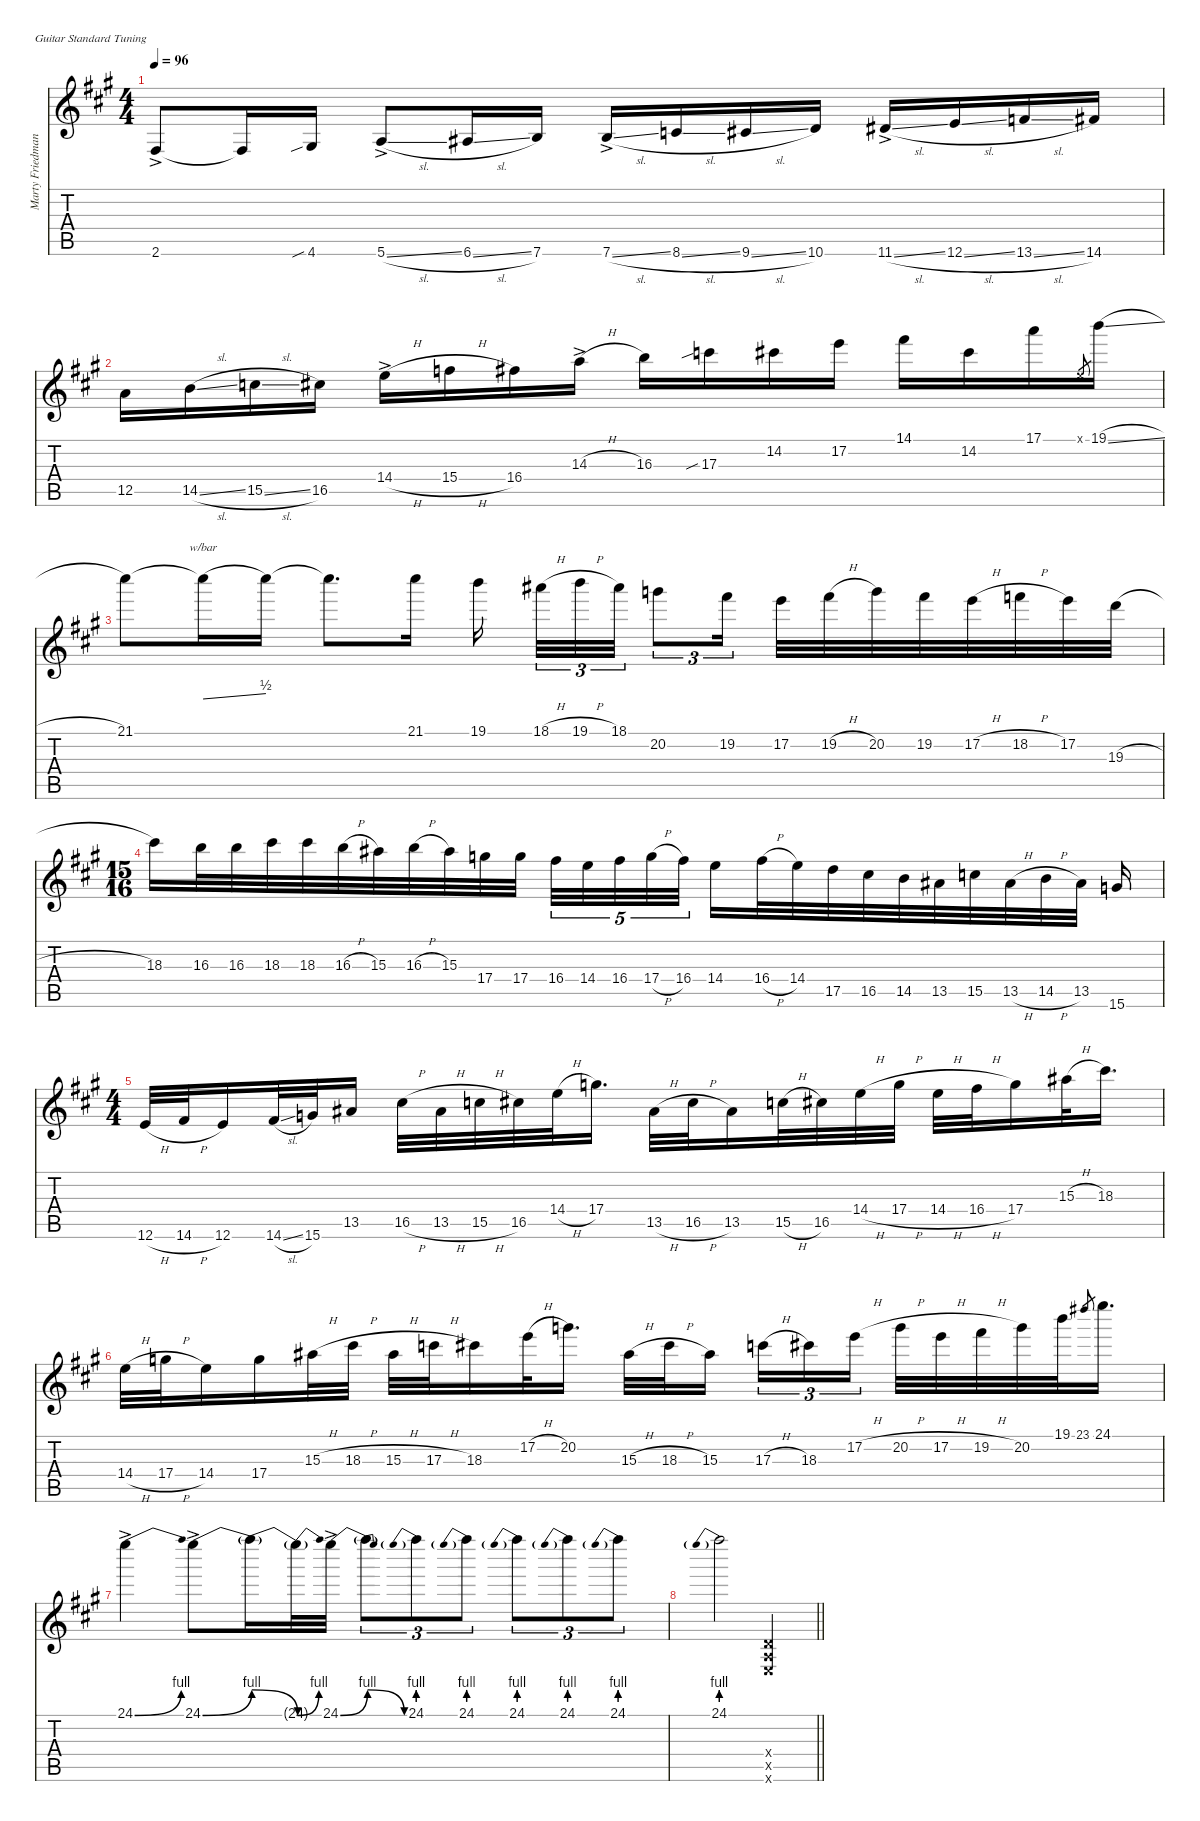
\defaultSystemsLayout 4
\hideDynamics
\bracketExtendMode nobrackets
\firstSystemTrackNameMode fullname
\otherSystemsTrackNameOrientation horizontal
\track ("Marty Friedman" "dist.guit.") {instrument distortionguitar}
\staff {score tabs}
\tuning (E4 B3 G3 D3 A2 E2)
\ts (4 4)
\tempo 96
\clef g2
\ks f#minor
2.6{ac acc #}.8{dy ff beam Up} 2.6{t acc #}.16{dy f beam Up} 4.6{sib acc #}.16{beam Up} 5.6{sl ac acc forcenatural}.8{dy ff beam Up} 6.6{sl acc #}.16{dy f beam Up} 7.6{acc forcenatural}.16{beam Up} 7.6{sl ac acc forcenatural}.16{dy ff beam Up} 8.6{sl acc forcenatural}.16{dy f beam Up} 9.6{sl acc #}.16{dy ff beam Up} 10.6{acc forcenatural}.16{dy f beam Up} 11.6{sl ac acc #}.16{dy ff beam Up} 12.6{sl acc forcenatural}.16{dy f beam Up} 13.6{sl acc forcenatural}.16{dy ff beam Up} 14.6{acc #}.16{dy f beam Up} |
12.5{acc forcenatural}.16{beam Down} 14.5{sl acc forcenatural}.16{beam Down} 15.5{sl acc forcenatural}.16{beam Down} 16.5{acc #}.16{beam Down} 14.4{h ac acc forcenatural}.16{dy ff beam Down} 15.4{h acc forcenatural}.16{dy f beam Down} 16.4{acc #}.16{beam Down} 14.3{h ac acc forcenatural}.16{dy ff beam Down} 16.3{acc forcenatural}.16{dy f beam Down} 17.3{sib acc forcenatural}.16{beam Down} 14.2{acc #}.16{beam Down} 17.2{acc forcenatural}.16{beam Down} 14.1{acc #}.16{beam Down} 14.2{acc #}.16{beam Down} 17.1{acc forcenatural}.16{beam Down} 0.1{x acc forcenatural}.8{gr dy mf beam Up} 19.1{sl acc forcenatural}.16{dy f beam Down} |
21.1{acc #}.8{beam Down} 21.1{t acc #}.16{tbe (dive default 0 0 60 2) beam Down} 21.1{t acc #}.16{beam Down} 21.1{t acc #}.8{d beam Down} 21.1{acc #}.16{beam Down} 19.1{acc forcenatural}.16{beam Down} 18.1{h acc #}.32{tu (3 2) beam Down} 19.1{h acc forcenatural}.32{tu (3 2) beam Down} 18.1{acc #}.32{tu (3 2) beam Down} 20.2{acc forcenatural}.8{tu (3 2) beam Down} 19.2{acc #}.16{tu (3 2) beam Down} 17.2{acc forcenatural}.32{beam Down} 19.2{h acc #}.32{beam Down} 20.2{acc forcenatural}.32{beam Down} 19.2{acc #}.32{beam Down} 17.2{h acc forcenatural}.32{beam Down} 18.2{h acc forcenatural}.32{beam Down} 17.2{acc forcenatural}.32{beam Down} 19.3{h acc forcenatural}.32{beam Down} |
\ts (15 16)
\beaming (8 7)
18.3{acc #}.16{beam Down} 16.3{acc forcenatural}.32{beam Down} 16.3{acc forcenatural}.32{beam Down} 18.3{acc #}.32{beam Down} 18.3{acc #}.32{beam Down} 16.3{h acc forcenatural}.32{beam Down} 15.3{acc #}.32{beam Down} 16.3{h acc forcenatural}.32{beam Down} 15.3{acc #}.32{beam Down} 17.4{acc forcenatural}.32{beam Down} 17.4{acc forcenatural}.32{beam Down} 16.4{acc #}.32{tu (5 4) beam Down} 14.4{acc forcenatural}.32{tu (5 4) beam Down} 16.4{acc #}.32{tu (5 4) beam Down} 17.4{h acc forcenatural}.32{tu (5 4) beam Down} 16.4{acc #}.32{tu (5 4) beam Down} 14.4{acc forcenatural}.16{beam Down} 16.4{h acc #}.32{beam Down} 14.4{acc forcenatural}.32{beam Down} 17.5{acc forcenatural}.32{beam Down} 16.5{acc #}.32{beam Down} 14.5{acc forcenatural}.32{beam Down} 13.5{acc #}.32{beam Down} 15.5{acc forcenatural}.32{beam Down} 13.5{h acc #}.32{beam Down} 14.5{h acc forcenatural}.32{beam Down} 13.5{acc #}.32{beam Down} 15.6{acc forcenatural}.16{beam Up} |
\ts (4 4)
\beaming (8 2 2 2 2)
12.6{h acc forcenatural}.32{beam Up} 14.6{h acc #}.32{beam Up} 12.6{acc forcenatural}.16{beam Up} 14.6{sl acc #}.32{beam Up} 15.6{acc forcenatural}.32{beam Up} 13.5{acc #}.16{beam Up} 16.5{h acc #}.32{beam Down} 13.5{h acc #}.32{beam Down} 15.5{h acc forcenatural}.32{beam Down} 16.5{acc #}.32{beam Down} 14.4{h acc forcenatural}.32{beam Down} 17.4{acc forcenatural}.16{d beam Down} 13.5{h acc #}.32{beam Down} 16.5{h acc #}.32{beam Down} 13.5{acc #}.16{beam Down} 15.5{h acc forcenatural}.32{beam Down} 16.5{acc #}.32{beam Down} 14.4{h acc forcenatural}.32{beam Down} 17.4{h acc forcenatural}.32{beam Down} 14.4{h acc forcenatural}.32{beam Down} 16.4{h acc #}.32{beam Down} 17.4{acc forcenatural}.16{beam Down} 15.3{h acc #}.32{beam Down} 18.3{acc #}.16{d beam Down} |
14.4{h acc forcenatural}.32{beam Down} 17.4{h acc forcenatural}.32{beam Down} 14.4{acc forcenatural}.16{beam Down} 17.4{acc forcenatural}.16{beam Down} 15.3{h acc #}.32{beam Down} 18.3{h acc #}.32{beam Down} 15.3{h acc #}.32{beam Down} 17.3{h acc forcenatural}.32{beam Down} 18.3{acc #}.16{beam Down} 17.2{h acc forcenatural}.32{beam Down} 20.2{acc forcenatural}.16{d beam Down} 15.3{h acc #}.32{beam Down} 18.3{h acc #}.32{beam Down} 15.3{acc #}.16{beam Down} 17.3{h acc forcenatural}.16{tu (3 2) beam Down} 18.3{acc #}.16{tu (3 2) beam Down} 17.2{h acc forcenatural}.16{tu (3 2) beam Down} 20.2{h acc forcenatural}.32{beam Down} 17.2{h acc forcenatural}.32{beam Down} 19.2{h acc #}.32{beam Down} 20.2{acc forcenatural}.32{beam Down} 19.1{acc forcenatural}.32{beam Down} 23.1{acc #}.8{gr dy mf beam Up} 24.1{acc forcenatural}.16{d dy f beam Down} |
24.1{be (bend 0 0 30 4) ac acc forcenatural}.4{dy ff beam Down} 24.1{be (bend 0 0 60 4) ac acc forcenatural}.8{beam Down} 24.1{be (release 0 4 60 0) t}.16{dy f beam Down} 24.1{be (bend 0 0 60 4) t acc forcenatural}.32{beam Down} 24.1{be (bend 0 0 60 4) ac acc forcenatural}.32{dy ff beam Down} 24.1{be (release 0 4 60 0) t}.8{tu (3 2) dy f beam Down} 24.1{be (prebend 0 4 60 4)}.8{tu (3 2) beam Down} 24.1{be (prebend 0 4 60 4)}.8{tu (3 2) beam Down} 24.1{be (prebend 0 4 60 4)}.8{tu (3 2) beam Down} 24.1{be (prebend 0 4 60 4)}.8{tu (3 2) beam Down} 24.1{be (prebend 0 4 60 4)}.8{tu (3 2) beam Down} |
\barLineRight lightlight
24.1{be (prebend 0 4 60 4)}.2{beam Down} (0.4{x acc forcenatural} 0.5{x acc forcenatural} 0.6{x acc forcenatural}).2{beam Up}
